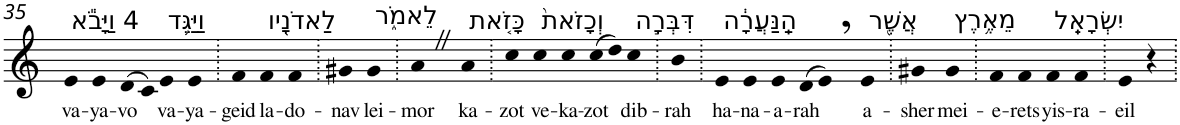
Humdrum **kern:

**kern	**text
*part1	*part1
*staff1	*staff1
*I"Piano	*
*I'Pno	*
!!LO:PB:g=z
*clefG2	*
*k[]	*
=35	=35
!LO:TX:a:t=4 וַיָּבֹ֕א	!
!	!LO:LY:b
4e	va-
!	!LO:LY:b
4e	-ya-
!	!LO:LY:b
(>8d	-vo
8c)	.
!LO:TX:a:t=וַיַּגֵּ֥ד	!
!	!LO:LY:b
4e	va-
!	!LO:LY:b
4e	-ya-
=36.	=36.
!	!LO:LY:b
4f	-geid
!LO:TX:a:t=לַאדֹנָ֖יו	!
!	!LO:LY:b
4f	la-
!	!LO:LY:b
4f	-do-
=37.	=37.
!	!LO:LY:b
4g#X	-nav
!LO:TX:a:t=לֵאמֹ֑ר	!
!	!LO:LY:b
4g#	lei-
=38.	=38.
!	!LO:LY:b
4aZ	-mor
!LO:TX:a:t=כָּזֹ֤את	!
!	!LO:LY:b
4a	ka-
=39.	=39.
!	!LO:LY:b
4cc	-zot
!LO:TX:a:t=וְכָזֹאת֙	!
!	!LO:LY:b
4cc	ve-
!	!LO:LY:b
4cc	-ka-
!	!LO:LY:b
(>8cc	-zot
8dd)	.
!LO:TX:a:t=דִּבְּרָ֣ה	!
!	!LO:LY:b
4cc	dib-
=40.	=40.
!	!LO:LY:b
4b	-rah
=41.	=41.
!LO:TX:a:t=הַֽנַּעֲרָ֔ה	!
!	!LO:LY:b
4e	ha-
!	!LO:LY:b
4e	-na-
!	!LO:LY:b
4e	-a-
!	!LO:LY:b
(>8d	-rah
8e,)	.
!LO:TX:a:t=אֲשֶׁ֖ר	!
!	!LO:LY:b
4e	a-
=42.	=42.
!	!LO:LY:b
4g#X	-sher
!LO:TX:a:t=מֵאֶ֥רֶץ	!
!	!LO:LY:b
4g#	mei-
=43.	=43.
!	!LO:LY:b
4f	-e-
!	!LO:LY:b
4f	-rets
!LO:TX:a:t=יִשְׂרָאֵֽל	!
!	!LO:LY:b
4f	yis-
!	!LO:LY:b
4f	-ra-
=44.	=44.
!	!LO:LY:b
4e	-eil
4r	.
=.	=.
*-	*-
